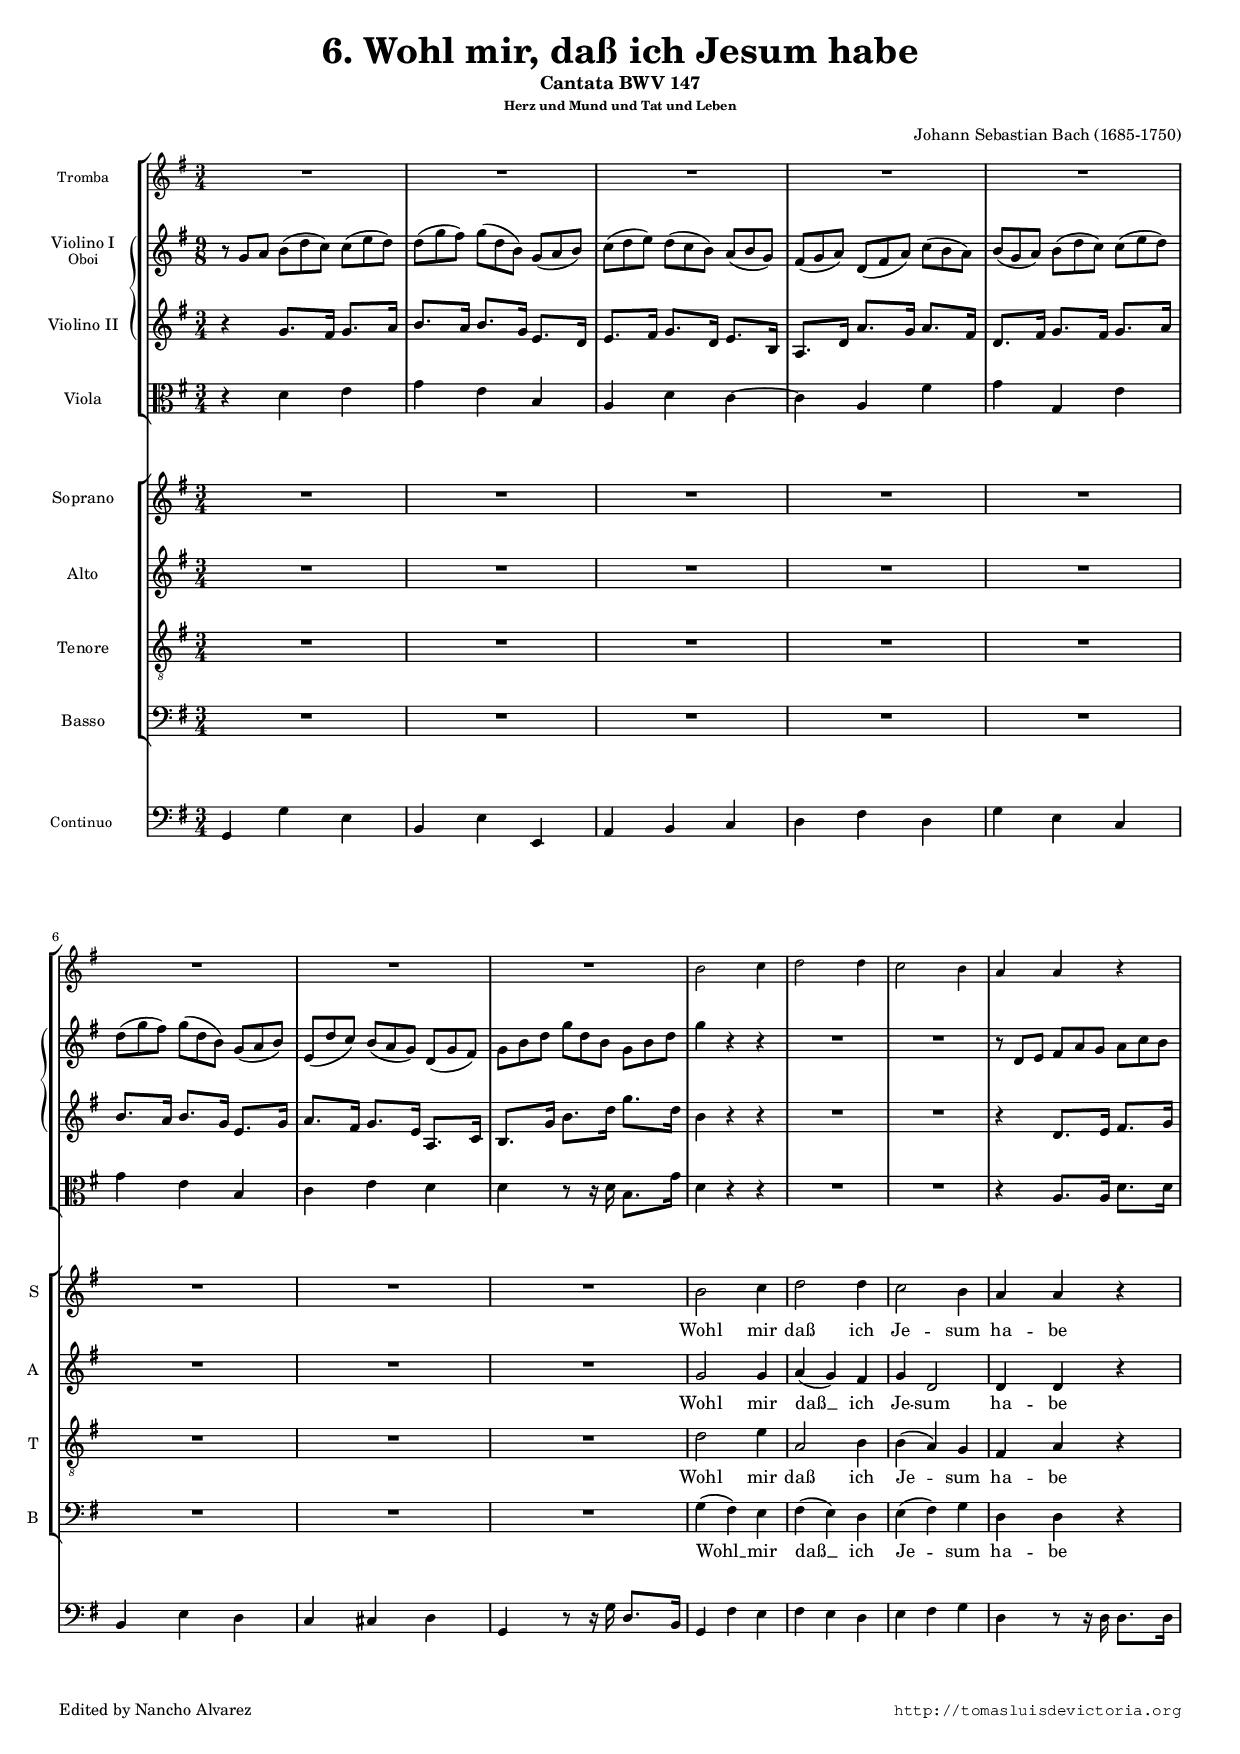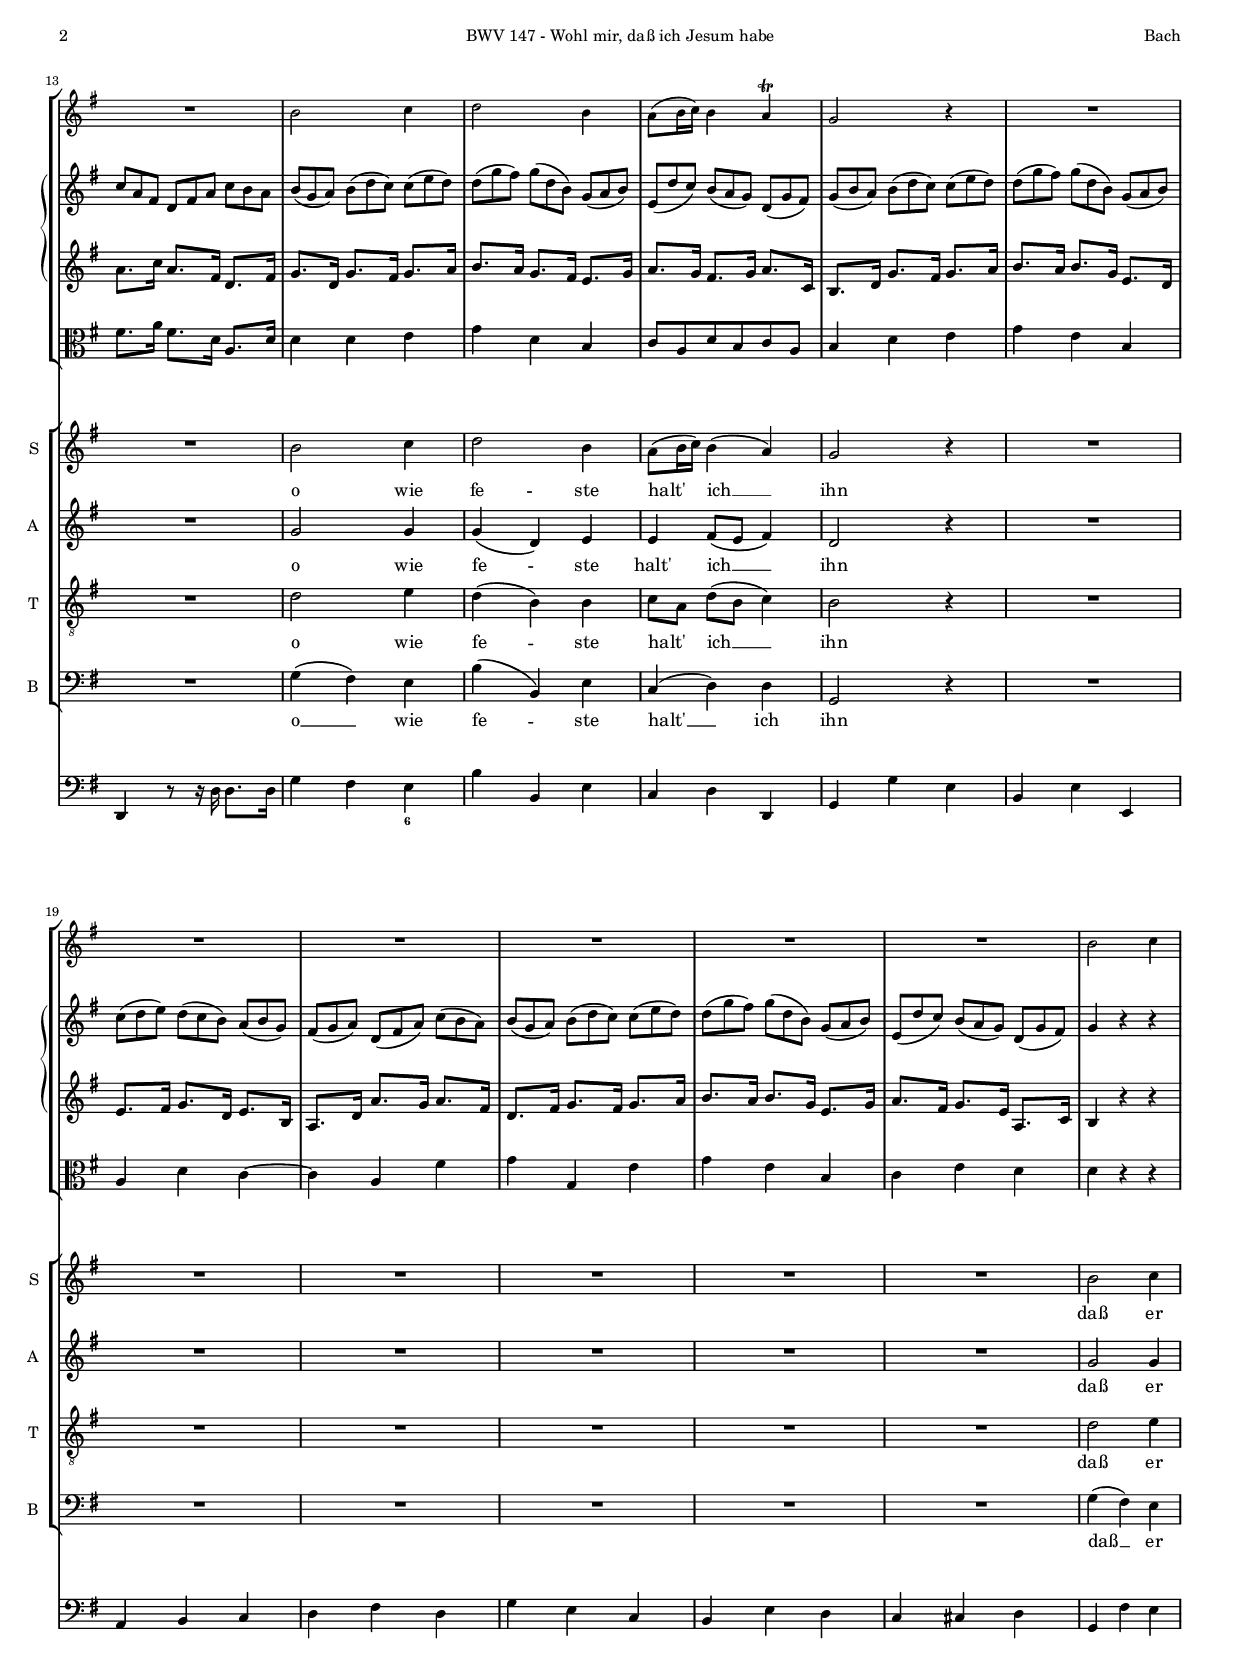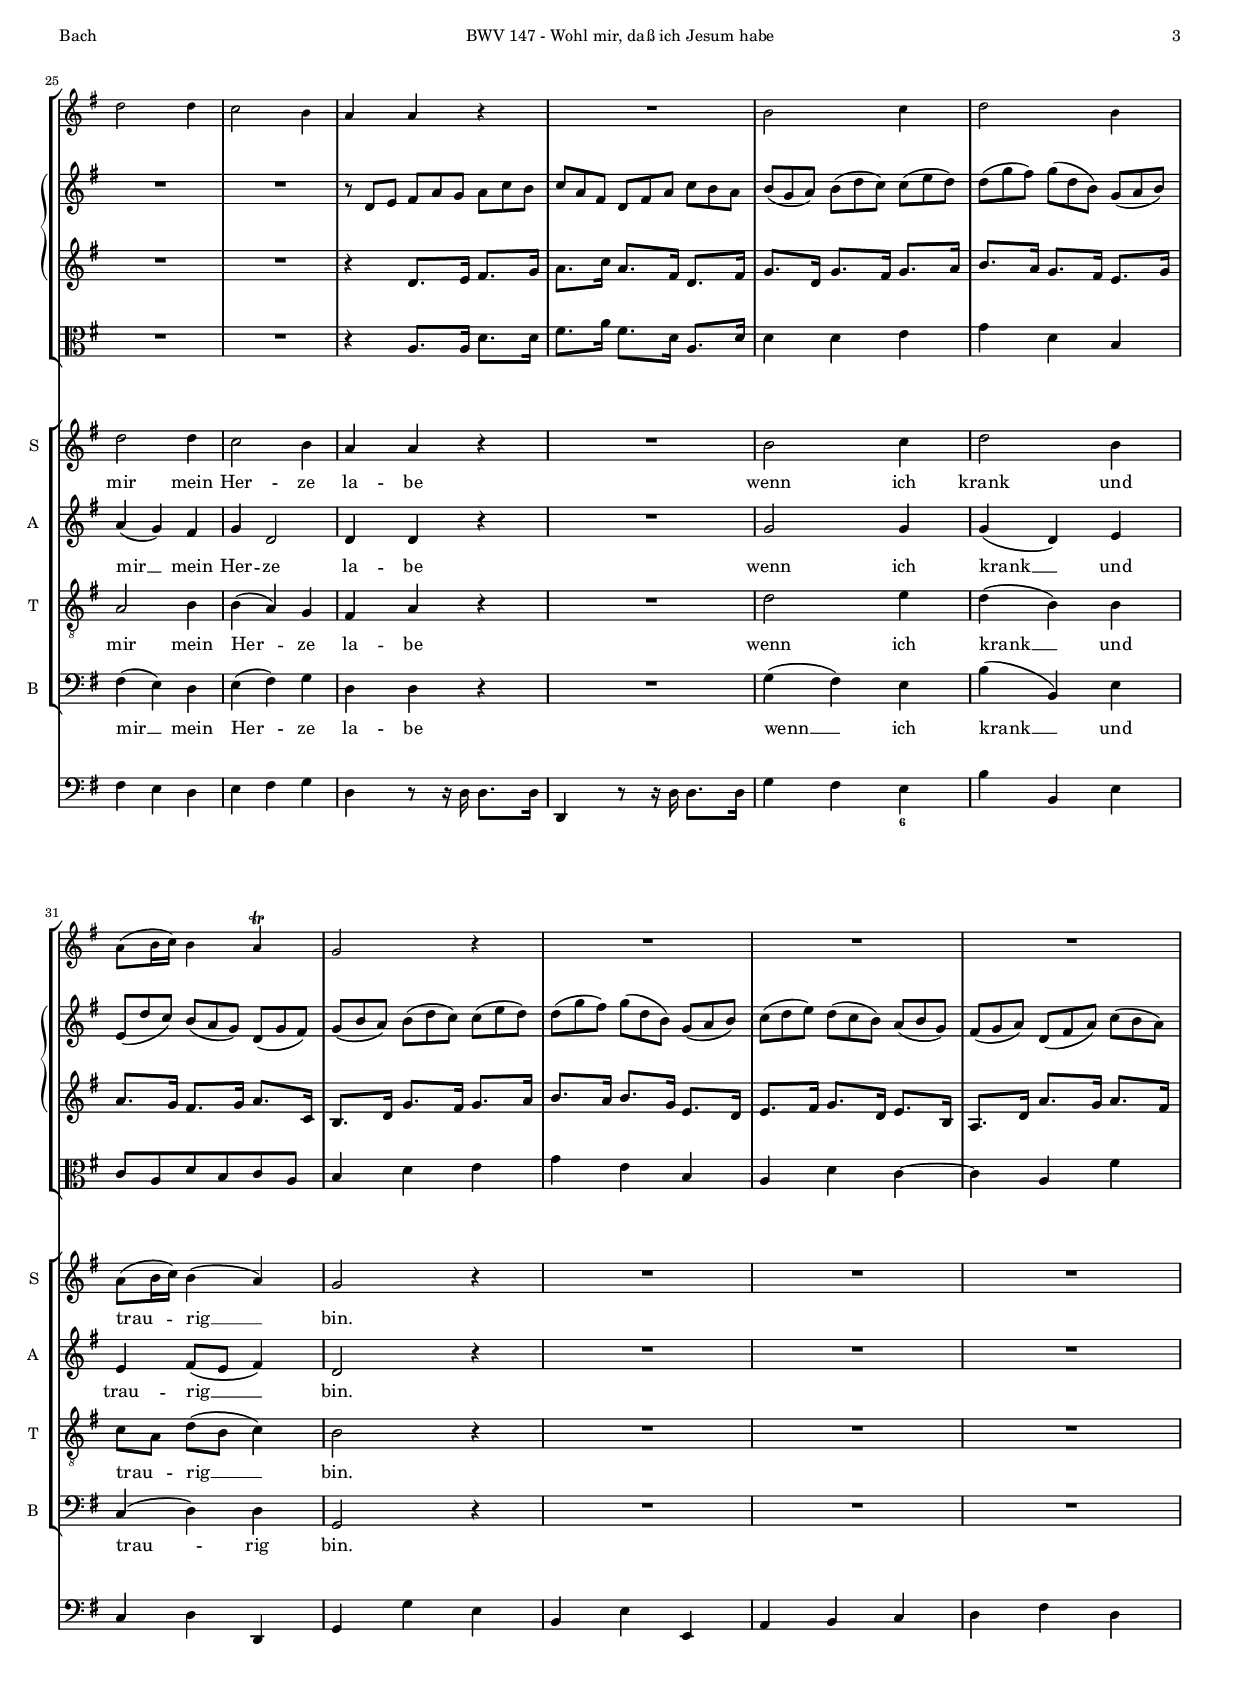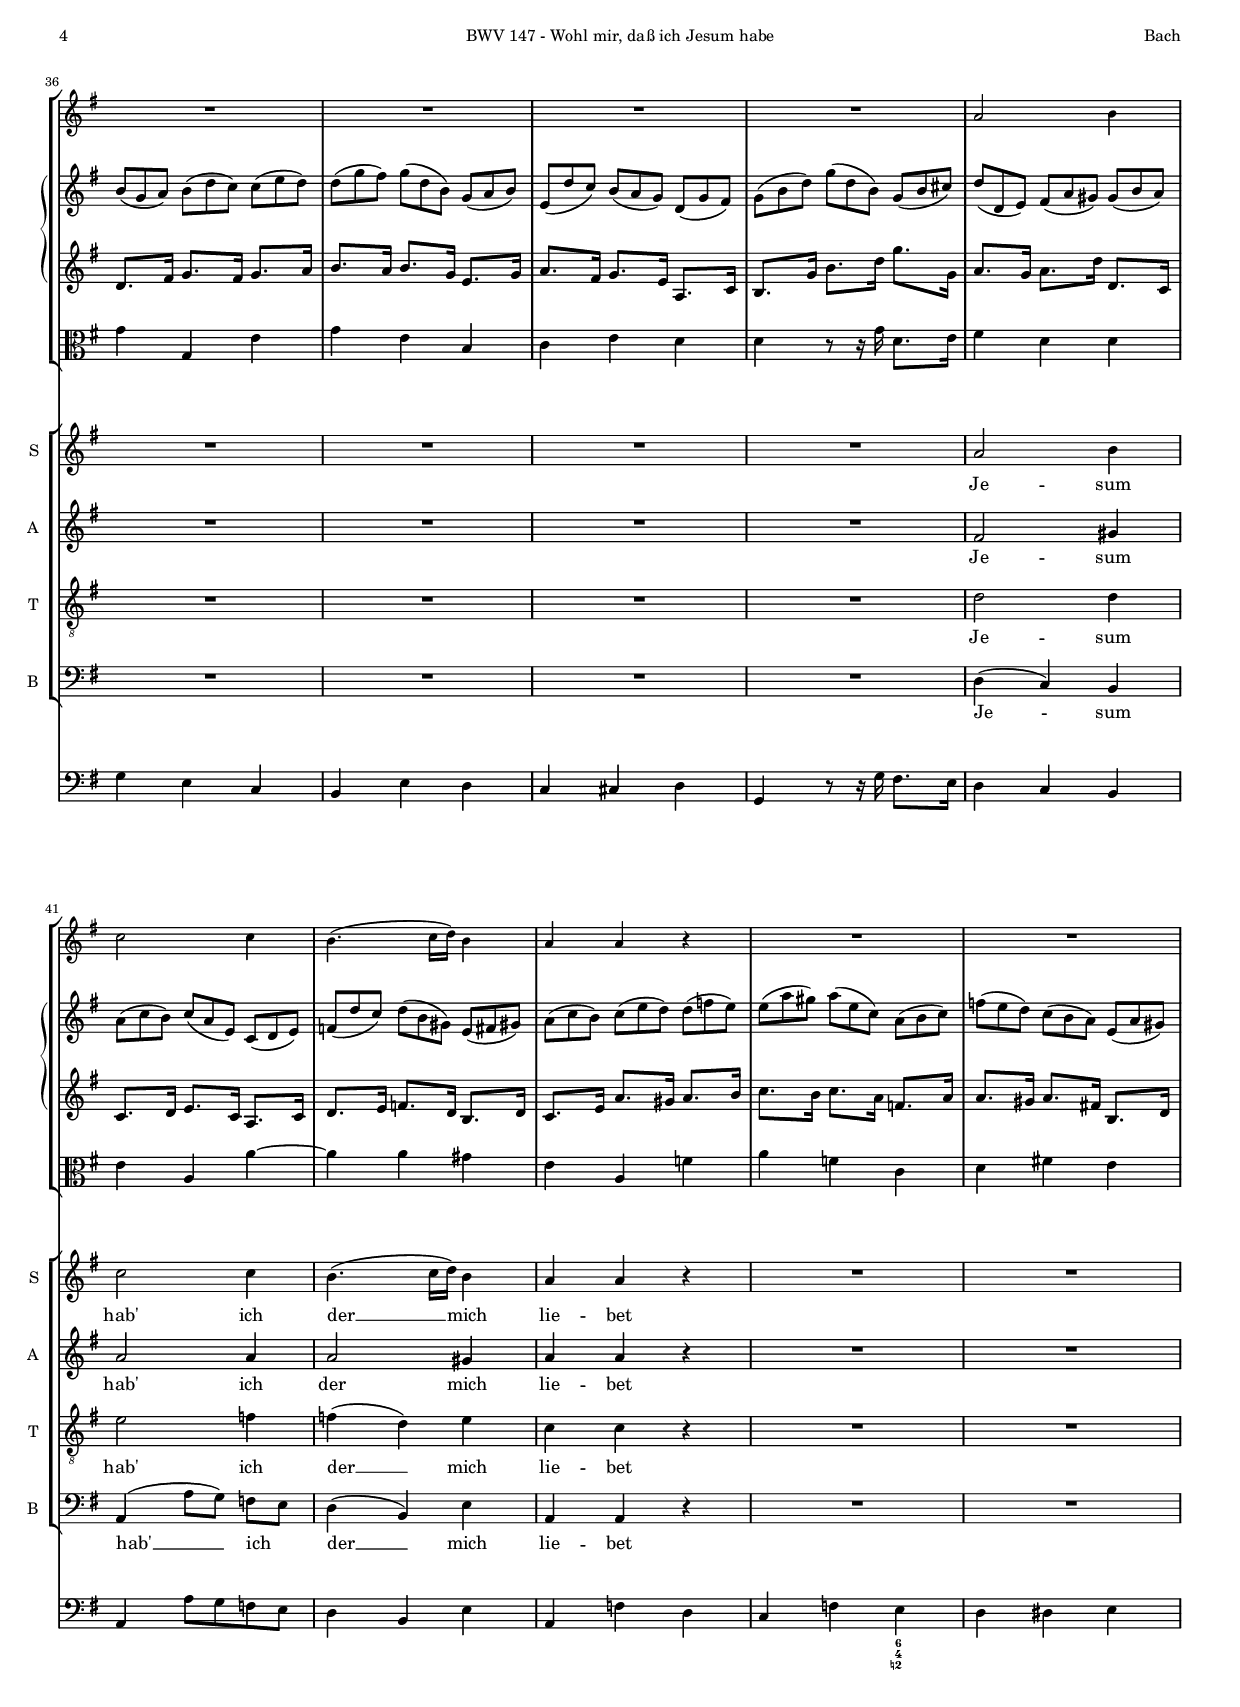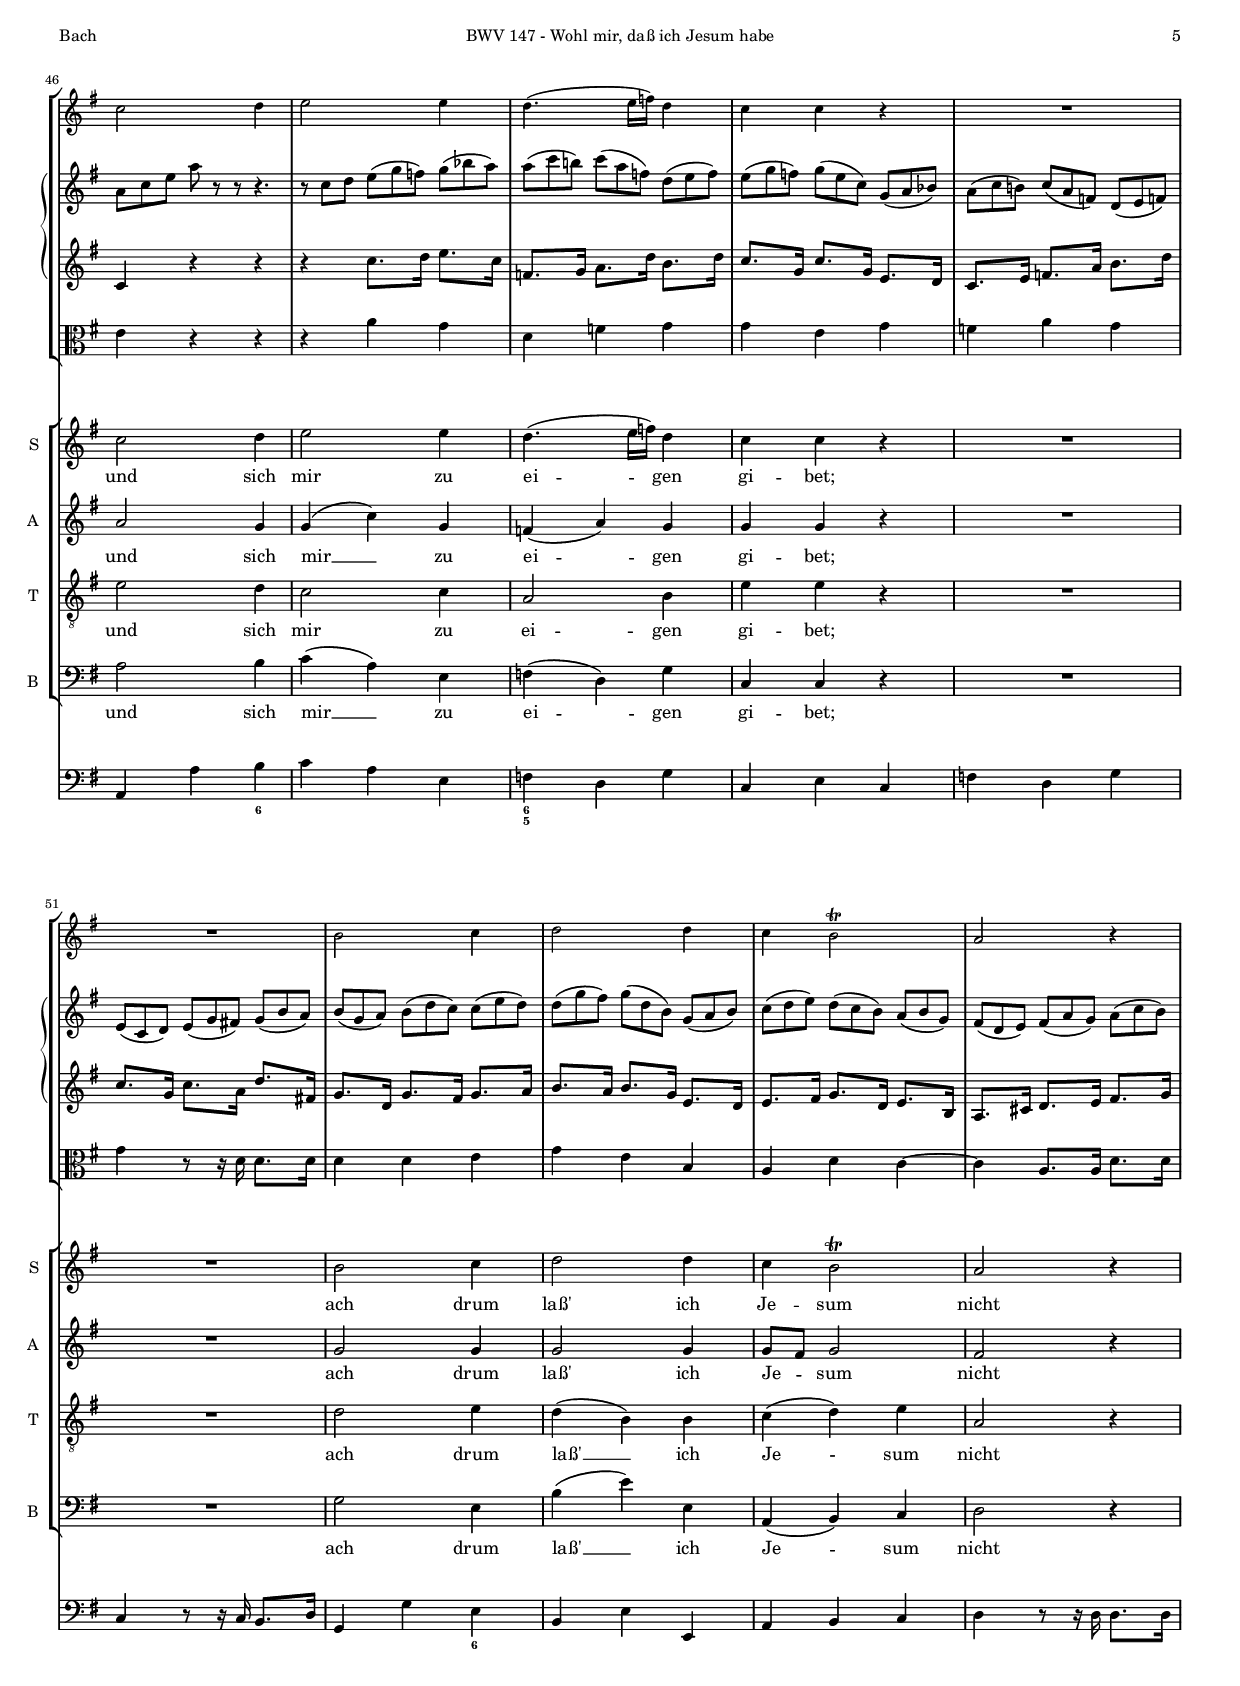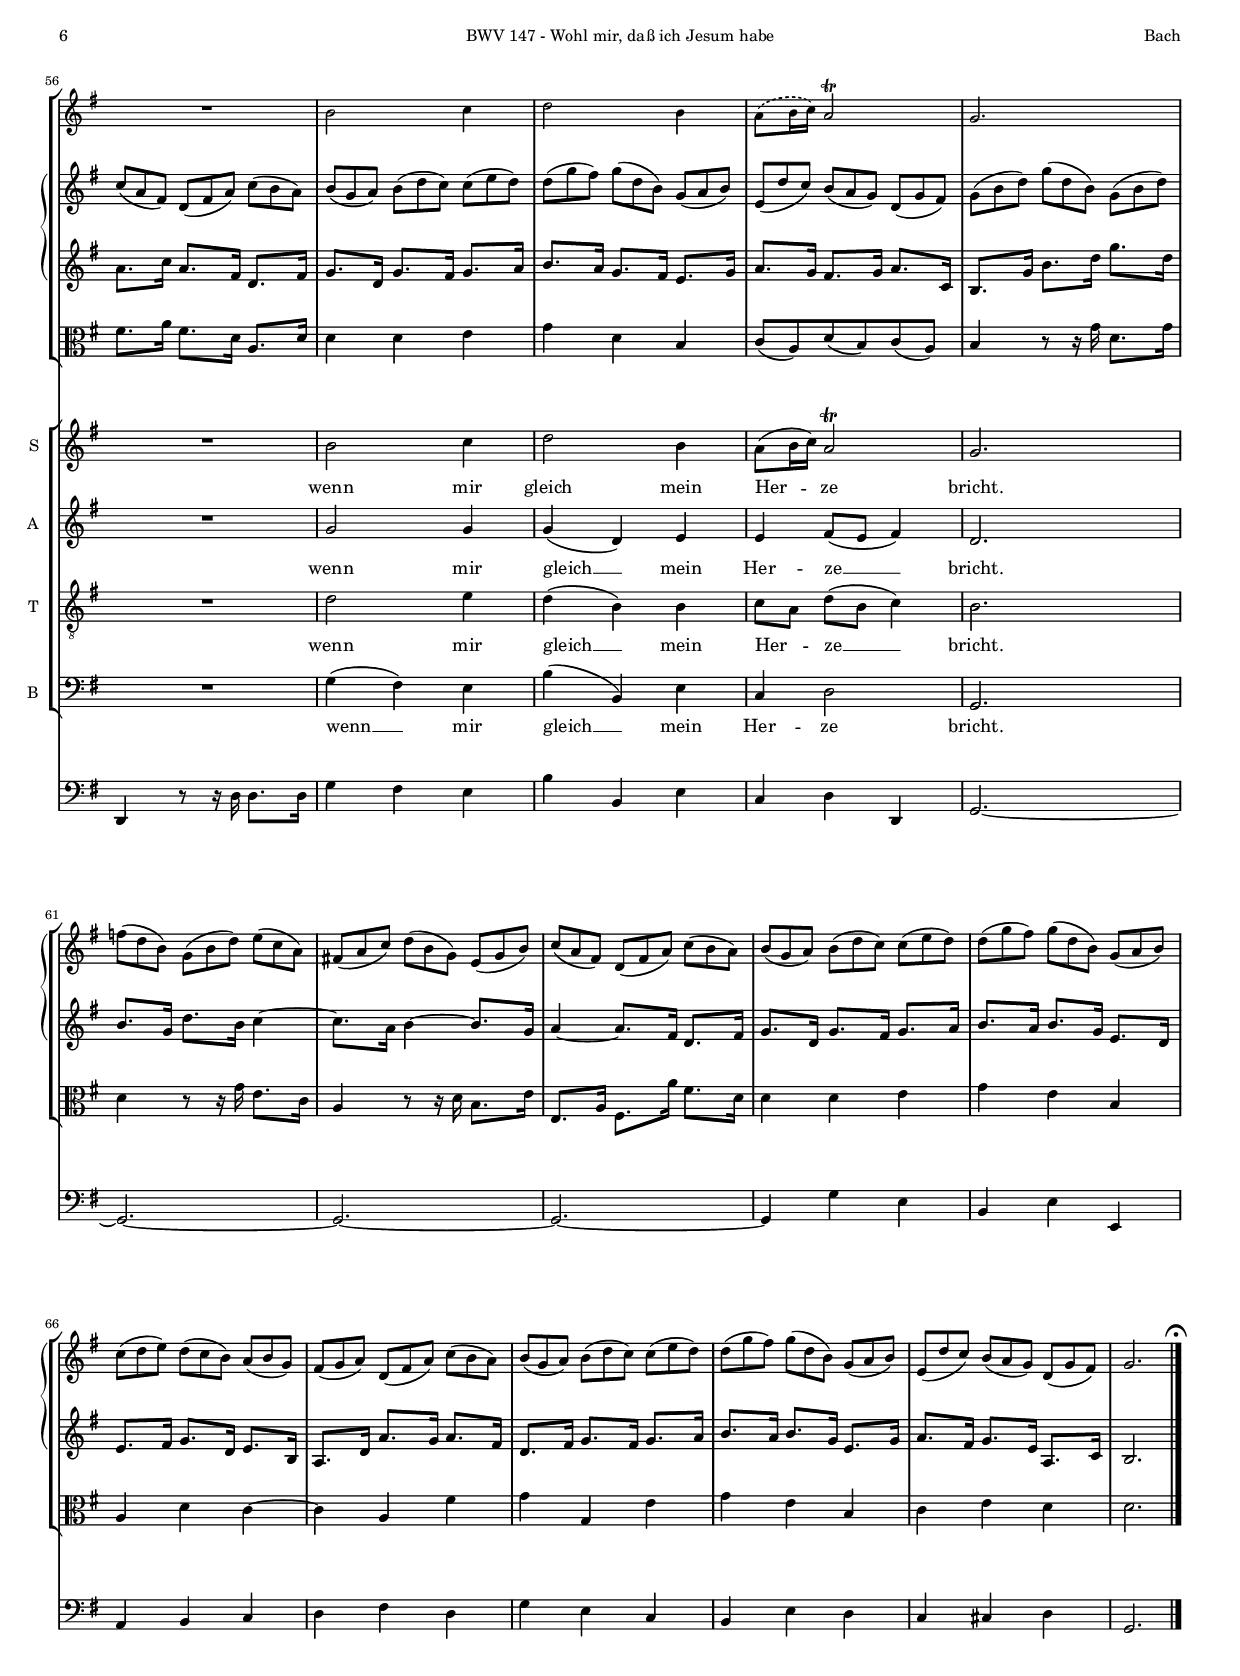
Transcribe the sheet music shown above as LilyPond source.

\version "2.18.0"

#(set-default-paper-size "a4")
#(set-global-staff-size 14.0)
#(ly:set-option 'point-and-click #f)
%nomobile

italicas=\override LyricText.font-shape = #'italic
rectas=\override LyricText.font-shape = #'upright
ss=\once \set suggestAccidentals = ##t
mtempo={\tempo 4 = 70 }
pfermata=\markup{"(" \musicglyph #"scripts.ufermata" ")"}
showMultiRests = { \set Staff.keepAliveInterfaces = #'( rhythmic-grob-interface multi-measure-rest-interface lyric-interface stanza-number-interface percent-repeat-interface) }
hideMultiRests = \unset Staff.keepAliveInterfaces
noados=\once \set Staff.aDueText = #""


htitle="BWV 147 - Wohl mir, daß ich Jesum habe"
hcomposer="Bach"

\header {
	title=\markup{\fontsize #3 "6. Wohl mir, daß ich Jesum habe"}
	subtitle="Cantata BWV 147"
        subsubtitle=\markup{\smaller \raise #.5 "Herz und Mund und Tat und Leben" \vspace #1 }
        composer="Johann Sebastian Bach (1685-1750)"
        pdfauthor=\composer
       %opus="(-)"
	%poet=\markup{"BWV 147"}
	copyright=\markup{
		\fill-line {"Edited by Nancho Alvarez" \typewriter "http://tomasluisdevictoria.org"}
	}
%	tagline=""
}

%\markup{\score{{\voiceOne \stopStaff \small b'8. b'16 s2^\markup{"="} \tupletUp \times 2/3{b'4 b'8}} \layout{\context {\Score \override TimeSignature.stencil = ##f \override Clef.stencil = ##f  }} }}


global =  {\key g \major \skip 4*3*71 \bar "|."
\mark \markup{\smaller \musicglyph #"scripts.ufermata" }
}

cantus = {
	\set Score.skipBars = ##t
	R2.*8  |
	b'2 c''4 |
	d''2 d''4 |
	c''2 b'4 |
%5
	a' a' r |
	R2. |
	b'2 c''4 |
	d''2 b'4 |
	a'8( b'16 c'') b'4( a') |
%10
	g'2 r4 |
	R2.*6 |
	b'2 c''4 |
	d''2 d''4 |
	c''2 b'4 |
%15
	a' a' r |
	R2. |
	b'2 c''4 |
	d''2 b'4 |
	a'8( b'16 c'') b'4( a') |
%20
	g'2 r4 |
	R2.*7 |
	a'2 b'4 |
	c''2 c''4 |
	b'4.( c''16 d'') b'4 |
%25
	a' a' r |
	R2.*2 |
	c''2 d''4 |
	e''2 e''4 |
	d''4.( e''16 f'') d''4 |
%30
	c'' c'' r |
	R2.*2 |
	b'2 c''4 |
	d''2 d''4 |
	c'' b'2^\trill |
%35
	a' r4 |
	R2. |
	b'2 c''4 |
	d''2 b'4 |
	a'8( b'16 c'') a'2^\trill |
%40
	g'2. |
	R2.*11

}



altus = {
	R2.*8|
	g'2 g'4 |
	a'( g') fis' |
	g' d'2 |
%5
	d'4 d' r |
	R2. |
	g'2 g'4 |
	g'( d') e' |
	e' fis'8( e' fis'4) |
%10
	d'2 r4 |
	R2.*6|
	g'2 g'4 |
	a'( g') fis' |
	g' d'2 |
%15
	d'4 d' r |
	R2. |
	g'2 g'4 |
	g'( d') e' |
	e' fis'8( e' fis'4) |
%20
	d'2 r4 |
	R2.*7 |
	fis'2 gis'4 |
	a'2 a'4 |
	a'2 gis'4 |
%25
	a' a' r |
	R2.*2 |
	a'2 g'4 |
	g'( c'') g' |
	f'( a') g' |
%30
	g' g' r |
	R2.*2 |
	g'2 g'4 |
	g'2 g'4 |
	g'8 fis' g'2 |
%35
	fis' r4 |
	R2. |
	g'2 g'4 |
	g'( d') e' |
	e' fis'8( e' fis'4) |
%40
	d'2. |
	R2.*11
}



tenor = {
	R2.*8 |
	d'2 e'4 |
	a2 b4 |
	b( a) g |
%5
	fis a r |
	R2. |
	d'2 e'4 |
	d'( b) b |
	 c'8[ a]  d'[( b] c'4) |
%10
	b2 r4 |
	R2.*6 |
	d'2 e'4 |
	a2 b4 |
	b( a) g |
%15
	fis a r |
	R2. |
	d'2 e'4 |
	d'( b) b |
	 c'8[ a]  d'[( b] c'4) |
%20
	b2 r4 |
	R2.*7|
	d'2 d'4 |
	e'2 f'4 |
	f'( d') e' |
%25
	c' c' r |
	R2.*2 |
	e'2 d'4 |
	c'2 c'4 |
	a2 b4 |
%30
	e' e' r |
	R2.*2 |
	d'2 e'4 |
	d'( b) b |
	c'( d') e' |
%35
	a2 r4 |
	R2. |
	d'2 e'4 |
	d'( b) b |
	 c'8[ a]  d'[( b] c'4) |
%40
	b2. |
	R2.*11
}



bassus =  {
	R2.*8 |
	g4( fis) e |
	fis( e) d |
	e( fis) g |
%5
	d d r |
	R2. |
	g4( fis) e |
	b( b,) e |
	c( d) d |
%10
	g,2 r4 |
	R2.*6 |
	g4( fis) e |
	fis( e) d |
	e( fis) g |
%15
	d d r |
	R2. |
	g4( fis) e |
	b( b,) e |
	c( d) d |
%20
	g,2 r4 |
	R2.*7 |
	d4( c) b, |
	a,( a8[ g]) f[ e] |
	d4( b,) e |
%25
	a, a, r |
	R2.*2 |
	a2 b4 |
	c'( a) e |
	f( d) g |
%30
	c c r |
	R2.*2 |
	g2 e4 |
	b( e') e |
	a,( b,) c |
%35
	d2 r4 |
	R2. |
	g4( fis) e |
	b( b,) e |
	c d2 |
%40
	g,2. |
	R2.*11
}


textocantus=\lyricmode {
Wohl mir daß ich Je -- sum ha -- be
o wie fe -- ste halt' ich __ ihn
daß er mir mein Her -- ze la -- be
wenn ich krank und trau -- rig __ bin.
Je -- sum hab' ich der __ mich lie -- bet
und sich mir zu ei -- gen gi -- bet;
ach drum laß' ich Je -- sum nicht
wenn mir gleich mein Her -- ze bricht.
}


textoaltus=\lyricmode {
Wohl mir daß __ ich Je -- sum ha -- be
o wie fe -- ste halt' ich __ ihn
daß er mir __ mein Her -- ze la -- be
wenn ich krank __ und trau -- rig __ bin.
Je -- sum hab' ich der mich lie -- bet
und sich mir __ zu ei -- gen gi -- bet;
ach drum laß' ich Je -- _ sum nicht
wenn mir gleich __ mein Her -- ze __ bricht.
}


textotenor=\lyricmode {
Wohl mir daß ich Je -- sum ha -- be
o wie fe -- ste halt' _ ich __ ihn
daß er mir mein Her -- ze la -- be
wenn ich krank __ und trau -- _ rig __ bin.
Je -- sum hab' ich der __ mich lie -- bet
und sich mir zu ei -- gen gi -- bet;
ach drum laß' __ ich Je -- sum nicht
wenn mir gleich __ mein Her -- _ ze __ bricht.
}


textobassus=\lyricmode { 
Wohl __ mir daß __ ich Je -- sum ha -- be
o __ wie fe -- ste halt' __ ich ihn
daß __ er mir __ mein Her -- ze la -- be
wenn __ ich krank __ und trau -- rig bin.
Je -- sum hab' __ ich _ der __ mich lie -- bet
und sich mir __ zu ei -- gen gi -- bet;
ach drum laß' __ ich Je -- sum nicht
wenn __ mir gleich __ mein Her -- ze bricht.
}


tromba = {
	R2.*8  |
	b'2 c''4 |
	d''2 d''4 |
	c''2 b'4 |
%5
	a' a' r |
	R2. |
	b'2 c''4 |
	d''2 b'4 |
	a'8( b'16 c'') b'4 a'^\trill |
%10
	g'2 r4 |
	R2.*6 |
	b'2 c''4 |
	d''2 d''4 |
	c''2 b'4 |
%15
	a' a' r |
	R2. |
	b'2 c''4 |
	d''2 b'4 |
	a'8( b'16 c'') b'4 a'^\trill |
%20
	g'2 r4 |
	R2.*7 |
	a'2 b'4 |
	c''2 c''4 |
	b'4.( c''16 d'') b'4 |
%25
	a' a' r |
	R2.*2 |
	c''2 d''4 |
	e''2 e''4 |
	d''4.( e''16 f'') d''4 |
%30
	c'' c'' r |
	R2.*2 |
	b'2 c''4 |
	d''2 d''4 |
	c'' b'2^\trill |
%35
	a' r4 |
	R2. |
	b'2 c''4 |
	d''2 b'4 |
	\slurDashed
	a'8( b'16 c'') a'2^\trill |
%40
	g'2. |
	R2.*11

}

violinuno = \relative c'' {
  r8*2/3 g a b( d c) c( e d)
  d( g fis) g( d b) g( a b)
  c( d e) d( c b) a( b g)
  fis( g a) d,( fis a) c( b a)
  b( g a) b( d c) c( e d)
  d( g fis) g( d b) g( a b)
  e,( d' c) b( a g) d( g fis)
  g b d g d b g b d
  g4 r r
  R1*3/4*2
  r8*2/3 d, e fis a g a c b
  c a fis d fis a c b a
  b( g a) b( d c) c( e d)
  d( g fis) g( d b) g( a b)
  e,( d' c) b( a g) d( g fis)
  g( b a) b( d c) c( e d)
  d( g fis) g( d b) g( a b)
  c( d e) d( c b) a( b g)
  fis( g a) d,( fis a) c( b a)
  b( g a) b( d c) c( e d)
  d( g fis) g( d b) g( a b)
  e,( d' c) b( a g) d( g fis)
  g4 r r % sol pequeño
  R1*3/4*2
  r8*2/3 d e fis a g a c b
  c a fis d fis a c b a
  b( g a) b( d c) c( e d)
  d( g fis) g( d b) g( a b)
  e,( d' c) b( a g) d( g fis)
  g( b a) b( d c) c( e d)
  d( g fis) g( d b) g( a b)
  c( d e) d( c b) a( b g)
  fis( g a) d,( fis a) c( b a)
  b( g a) b( d c) c( e d)
  d( g fis) g( d b) g( a b)
  e,( d' c) b( a g) d( g fis)
  g( b d) g( d b) g( b cis)
  d( d, e) fis( a gis) gis( b a)
  a( c b) c( a e) c( d e)
  f( d' c) d( b gis) e( fis gis!)
  a( c b) c( e d) d( f e)
  e( a gis) a( e c) a( b c)
  f( e d) c( b a) e( a gis)
  a c e a r r r4.*2/3
  r8*2/3 c, d e( g f) g( bes a)
  a( c b!) c( a f) d( e f)
  e( g f) g( e c) g( a bes)
  a( c b!) c( a f) d( e f!)
  e( c d) e( g fis!) g( b a)
  b( g a) b( d c) c( e d) 
  d( g fis) g( d b) g( a b)
  c( d e) d( c b) a( b g)
  fis( d e) fis( a g) a( c b)
  c( a fis) d( fis a) c( b a)
  b( g a) b( d c) c( e d)
  d( g fis) g( d b) g( a b)
  e,( d' c) b( a g) d( g fis)
  g( b d) g( d b) g( b d)
  f( d b) g( b d) e( c a)
  fis!( a c) d( b g) e( g b)
  c( a fis) d( fis a) c( b a)
  b( g a) b( d c) c( e d)
  d( g fis) g( d b) g( a b)
  c( d e) d( c b) a( b g)
  fis( g a) d,( fis a) c( b a)
  b( g a) b( d c) c( e d)
  d( g fis) g( d b) g( a b)
  e,( d' c) b( a g) d( g fis)
  g2.
}

violindos=\relative c''{
  r4 g8. fis16 g8. a16
  b8. a16 b8. g16 e8. d16
  e8. fis16 g8. d16 e8. b16
  a8. d16 a'8. g16 a8. fis16
  d8. fis16 g8. fis16 g8. a16
  b8. a16 b8. g16 e8. g16 
  a8. fis16 g8. e16 a,8. c16
  b8. g'16 b8. d16 g8. d16
  b4 r r
  R1*3/4*2
  r4 d,8. e16 fis8. g16
  a8. c16 a8. fis16 d8. fis16
  g8. d16 g8. fis16 g8. a16
  b8. a16 g8. fis16 e8. g16
  a8. g16 fis8. g16 a8. c,16
  b8. d16 g8. fis16 g8. a16
  b8. a16 b8. g16 e8. d16
  e8. fis16 g8. d16 e8. b16
  a8. d16 a'8. g16 a8. fis16
  d8. fis16 g8. fis16 g8. a16
  b8. a16 b8. g16 e8. g16
  a8. fis16 g8. e16 a,8. c16
  b4 r r % nota pequeña
  R1*3/4*2
  r4 d8. e16 fis8. g16
  a8. c16 a8. fis16 d8. fis16
  g8. d16 g8. fis16 g8. a16
  b8. a16 g8. fis16 e8. g16
  a8. g16 fis8. g16 a8. c,16
  b8. d16 g8. fis16 g8. a16
  b8. a16 b8. g16 e8. d16
  e8. fis16 g8. d16 e8. b16
  a8. d16 a'8. g16 a8. fis16
  d8. fis16 g8. fis16 g8. a16
  b8. a16 b8. g16 e8. g16
  a8. fis16 g8. e16 a,8. c16
  b8. g'16 b8. d16 g8. g,16
  a8. g16 a8. d16 d,8. c16
  c8. d16 e8. c16 a8. c16
  d8. e16 f8. d16 b8. d16
  c8. e16 a8. gis16 a8. b16
  c8. b16 c8. a16 f8. a16
  a8. gis16 a8. fis!16 b,8. d16
  c4 r r
  r c'8. d16 e8. c16
  f,8. g16 a8. d16 b8. d16
  c8. g16 c8. g16 e8. d16
  c8. e16 f8. a16 b8. d16
  c8. g16 c8. a16 d8. fis,!16
  g8. d16 g8. fis16 g8. a16
  b8. a16 b8. g16 e8. d16
  e8. fis16 g8. d16 e8. b16
  a8. cis16 d8. e16 fis8. g16
  a8. c16 a8. fis16 d8. fis16
  g8. d16 g8. fis16 g8. a16
  b8. a16 g8. fis16 e8. g16
  a8. g16 fis8. g16 a8. c,16
  b8. g'16 b8. d16 g8. d16
  b8. g16 d'8. b16 c4 ~
  c8. a16 b4 ~ b8. g16
  a4 ~ a8. fis16 d8. fis16
  g8. d16 g8. fis16 g8. a16
  b8. a16 b8. g16 e8. d16
  e8. fis16 g8. d16 e8. b16
  a8. d16 a'8. g16 a8. fis16
  d8. fis16 g8. fis16 g8. a16
  b8. a16 b8. g16 e8. g16
  a8. fis16 g8. e16 a,8. c16
  b2.
}

viola=\relative c'{
  r4 d e
  g e b
  a d c ~
  c a fis'
  g g, e'
  g e b
  c e d
  d r8 r16 d b8. g'16
  d4 r r
  R1*3/4*2
  r4 a8. a16 d8. d16
  fis8. a16 fis8. d16 a8. d16
  d4 d e
  g d b
  c8 a d b c a
  b4 d e
  g4 e b
  a d c ~
  c a fis'
  g g, e'
  g e b
  c e d
  d4 r r
  R1*3/4*2
  r4 a8. a16 d8. d16
  fis8. a16 fis8. d16 a8. d16
  d4 d e
  g d b
  c8 a d b c a
  b4 d e
  g e b
  a d c ~
  c a fis'
  g g, e'
  g e b
  c e d
  d r8 r16 g d8. e16
  fis4 d d
  e a, a' ~
  a a gis
  e a, f'
  a f c
  d fis! e
  e r r
  r a g
  d f g
  g e g
  f a g
  g r8 r16 d d8. d16
  d4 d e
  g e b
  a d c ~
  c a8. a16 d8. d16
  fis8. a16 fis8. d16 a8. d16
  d4 d e
  g d b
  c8( a) d( b) c( a)
  b4 r8 r16 g' d8. g16
  d4 r8 r16 g e8. c16
  a4 r8 r16 d b8. e16
  e,8. a16 fis8. a'16 fis8. d16
  d4 d e
  g4 e b
  a d c ~
  c a fis'
  g g, e'
  g e b
  c e d
  d2.
}

cello=\relative c{
  g4 g' e b e e,
  a b c
  d fis d 
  g e c
  b e d
  c cis d
  g, r8 r16 g' d8. b16
  g4 fis' e
  fis e d
  e fis g
  d4 r8 r16 d d8. d16
  d,4 r8 r16 d' d8. d16
  g4 fis e
  b' b, e
  c d d,
  g g' e
  b e e,
  a b c
  d fis d
  g e c
  b e d
  c cis d
  g, fis' e
  fis e d
  e fis g
  d r8 r16 d d8. d16
  d,4 r8 r16 d' d8. d16
  g4 fis e
  b' b, e
  c d d,
  g g' e
  b e e,
  a b c
  d fis d
  g e c
  b e d
  c cis d
  g, r8 r16 g' fis8. e16
  d4 c b
  a a'8 g f e
  d4 b e
  a, f' d
  c f e
  d dis e
  a, a' b
  c a e
  f d g
  c, e c
  f d g
  c, r8 r16 c b8. d16
  g,4 g' e
  b e e,
  a4 b c
  d4 r8 r16 d d8. d16
  d,4 r8 r16 d' d8. d16
  g4 fis e
  b' b, e 
  c d d,
  g2. ~
  g ~
  g ~
  g ~
  g4 g' e
  b e e,
  a b c
  d fis d
  g e c
  b e d
  c cis d
  g,2.
}

cifrado=\figuremode{
s1*3/4*13
s2 <6>4
s1*3/4*14
s2 <6>4
s1*3/4*14
s2 <6 4 2!>4
s1*3/4
s2 <6>4
s1*3/4
<6 5>4 s s
s1*3/4*3
s2 <6>4
s1*3/4*19
}
guia=\relative c''{
  \set autoBeaming = ##t

}




\score {\transpose c' c'{
<<

\new StaffGroup << 
  \set StaffGroup.systemStartDelimiterHierarchy
    = #'(SystemStartBracket a (SystemStartBrace c d ))

  
       \new Staff  \with{ 
      \remove Ambitus_engraver
      fontSize = #-1
      \override StaffSymbol #'staff-space = #(magstep -1)
      }<<\global
	\new Voice="f2" {
	        \time 3/4
		\set Staff.instrumentName=\markup{"Tromba"}
		\clef "treble"
		\tromba }
	>> 
  
        \new Staff <<\global
	\new Voice="vi1" {
		\time 9/8
		\set Staff.timeSignatureFraction=9/8
                \set Staff.instrumentName=\markup{\center-column{"Violino I" \smaller \raise #.8 "Oboi"}}
		\clef "treble"
		\violinuno }
	>> 
	\new Staff <<\global
	\new Voice="vi2" {
		\time 3/4
		\set Staff.instrumentName=\markup{"Violino II"}
		\clef "treble"
		\violindos }
	>>     
    
        \new Staff <<\global
	\new Voice="vi3" {
		\time 3/4
		\set Staff.instrumentName=\markup{"Viola"}
		\clef "alto"
		\viola }
	>> 
>>

\new ChoirStaff<<

        \new Staff <<\global
        \new Voice="v1" {
                \time 3/4
		\set Staff.instrumentName="Soprano"
                \set Staff.shortInstrumentName="S"
                \clef "treble"
                \cantus }
        \new Lyrics \lyricsto "v1" {\textocantus }
        >>

        \new Staff <<\global
        \new Voice="v2" {
                \time 3/4
		\set Staff.instrumentName="Alto"
                \set Staff.shortInstrumentName="A"
                \clef "treble"
                \altus }
        \new Lyrics \lyricsto "v2" {\textoaltus }
        >>
        
        \new Staff <<\global
        \new Voice="v3" {
                \time 3/4
		\set Staff.instrumentName="Tenore"
                \set Staff.shortInstrumentName="T"
                \clef "G_8"
                \tenor }
        \new Lyrics \lyricsto "v3" {\textotenor }
        >>

        \new Staff <<\global
        \new Voice="v4" {
                \time 3/4
		\set Staff.instrumentName="Basso"
                \set Staff.shortInstrumentName="B"
                \clef "bass"
                \bassus }
        \new Lyrics \lyricsto "v4" {\textobassus }
        >>        
>>
        \new Staff <<\global
	\new Voice="cont" {
		\time 3/4
		\set Staff.instrumentName=\markup{\smaller "Continuo "}
		\clef "bass"
		\cello }
	\new FiguredBass {\cifrado }
	>> 

%{
	\new Staff \with{ 
      \remove Ambitus_engraver
      fontSize = #-3
      \override StaffSymbol #'staff-space = #(magstep -4)
      }<<\global
	\new Voice="v6" {
		\time 3/4
		\clef "treble"
		\guia }
	>>
%}

>>

	} % transpose

\layout{ 
	\context {\Lyrics 
		\override VerticalAxisGroup.staff-affinity = #UP
		\override VerticalAxisGroup.nonstaff-relatedstaff-spacing =
			#'((basic-distance . 0) (minimum-distance . 0) (padding . 1))
		\override LyricText.font-size = #1.2
		\override LyricHyphen.minimum-distance = #0.5
	}
	\context {\Score 
		tempoHideNote = ##t
		\override BarNumber.padding = #2 
	}
	\context {\Voice 
		%melismaBusyProperties = #'()
		%autoBeaming = ##f
	}

        \context {\ChoirStaff 
                  \override StaffGrouper.staffgroup-staff-spacing =
                        #'((basic-distance . 15) (minimum-distance . 0) (padding . 1))
                  \override StaffGrouper.staff-staff-spacing =
                        #'((basic-distance . 11) (minimum-distance . 0) (padding . 1))
        }

        \context {\StaffGroup
                  \override StaffGrouper.staffgroup-staff-spacing =
                        #'((basic-distance . 15) (minimum-distance . 0) (padding . 1))
                  \override StaffGrouper.staff-staff-spacing =
                        #'((basic-distance . 11) (minimum-distance . 0) (padding . 1))
        }

	\context {\Staff 
                \RemoveEmptyStaves %notablet
                %\override VerticalAxisGroup.remove-first = ##t
%		\override VerticalAxisGroup.staff-staff-spacing =
%			#'((basic-distance . 10) (minimum-distance . 0) (padding . 1))
		%\consists Ambitus_engraver 
		\override LigatureBracket.padding = #1
	}
}

%\midi { \mtempo }

}


\paper{
	evenHeaderMarkup=\markup  \fill-line { \fromproperty #'page:page-number-string \htitle \hcomposer }
	oddHeaderMarkup= \markup  \fill-line { \on-the-fly #not-first-page \hcomposer \on-the-fly #not-first-page \htitle \on-the-fly #not-first-page \fromproperty #'page:page-number-string }
	%system-count=20
	%page-count = 16
	ragged-last-bottom = ##f
	indent=1.5\cm
	system-system-spacing =
	#'((basic-distance . 22) (minimum-distance . 0) (padding . 5))
	top-system-spacing = % header
	#'((basic-distance . 12) (minimum-distance . 0) (padding . 0))
	last-bottom-spacing = % footer
	#'((basic-distance . 15) (minimum-distance . 0) (padding . 0))
	markup-system-spacing.padding = #1.5
}
